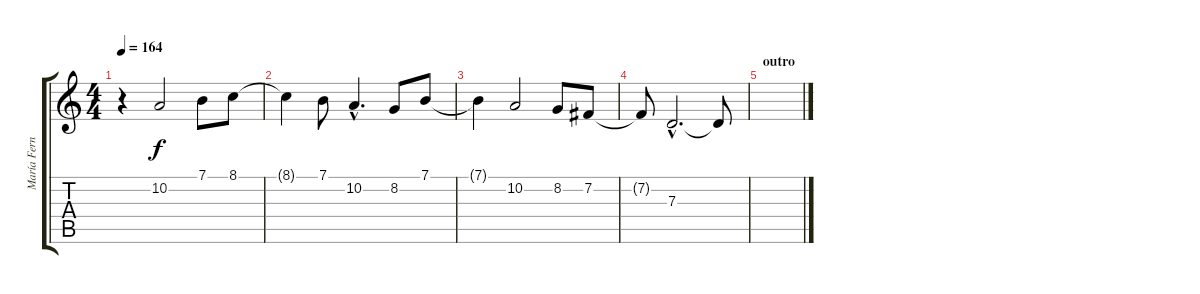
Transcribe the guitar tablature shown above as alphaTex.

\track ("María Fernanda (voz)" "María Fern") {instrument lead3calliope}
\staff {score tabs}
\tuning (E4 B3 G3 D3 A2 E2) {hide}
\ts (4 4)
\tempo 164
\clef g2
\ks c
r.4{dy f} 10.2.2 7.1.8 8.1.8 |
8.1{t}.4 7.1.8 10.2{hac}.4{d} 8.2.8 7.1.8 |
7.1{t}.4 10.2.2 8.2.8 7.2.8 |
7.2{t}.8 7.3{hac}.2{d} 7.3{t}.8 |
\section ("" "outro")
